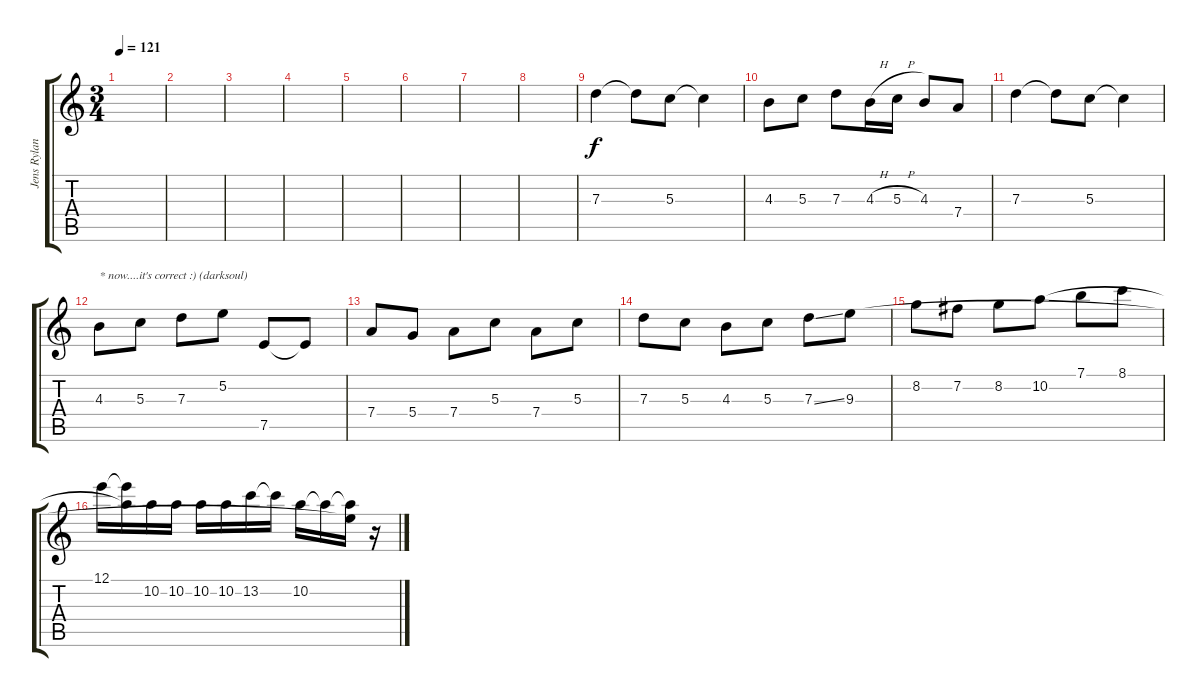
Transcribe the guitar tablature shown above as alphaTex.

\track ("Jens Ryland" "Jens Rylan") {instrument distortionguitar}
\staff {score tabs}
\tuning (E4 B3 G3 D3 A2 E2) {hide}
\ts (3 4)
\tempo 121
\clef g2
\ks c
|
|
|
|
|
|
|
|
7.3.4 7.3{t}.8 5.3.8 5.3{t}.4 |
4.3.8 5.3.8 7.3.8 4.3{h}.16 5.3{h}.16 4.3.8 7.4.8 |
7.3.4 7.3{t}.8 5.3.8 5.3{t}.4 |
4.3.8{txt "* now....it's correct :) (darksoul)"} 5.3.8 7.3.8 5.2.8 7.5.8 7.5{t}.8 |
7.4.8 5.4.8 7.4.8 5.3.8 7.4.8 5.3.8 |
7.3.8 5.3.8 4.3.8 5.3.8 7.3{ss}.8 9.3.8 |
8.2.8 7.2.8 8.2.8 10.2.8 7.1.8 8.1.8 |
12.1.16 (12.1{t} 10.2{t}).16 10.2.16 10.2.16 10.2.16 10.2.16 13.2.16 13.2{t}.16 10.2.16 10.2{t}.16 (10.2{t} 9.3{t}).16 r.16
